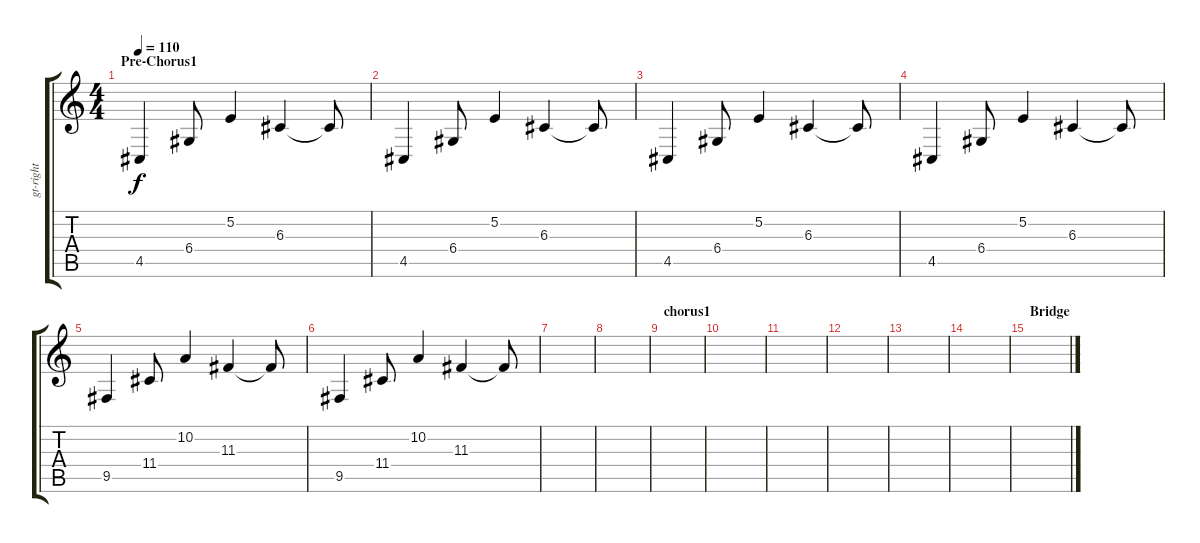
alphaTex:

\track ("gt-right" "gt-right") {instrument fx7echoes}
\staff {score tabs}
\tuning (E4 B3 G3 D3 A2 E2) {hide}
\ts (4 4)
\section ("" "Pre-Chorus1")
\tempo 110
\clef g2
\ks c
4.5.4{dy f} 6.4.8 5.2.4 6.3.4 6.3{t}.8 |
4.5.4 6.4.8 5.2.4 6.3.4 6.3{t}.8 |
4.5.4 6.4.8 5.2.4 6.3.4 6.3{t}.8 |
4.5.4 6.4.8 5.2.4 6.3.4 6.3{t}.8 |
9.5.4 11.4.8 10.2.4 11.3.4 11.3{t}.8 |
9.5.4 11.4.8 10.2.4 11.3.4 11.3{t}.8 |
|
|
\section ("" "chorus1")
|
|
|
|
|
|
\section ("" "Bridge")
